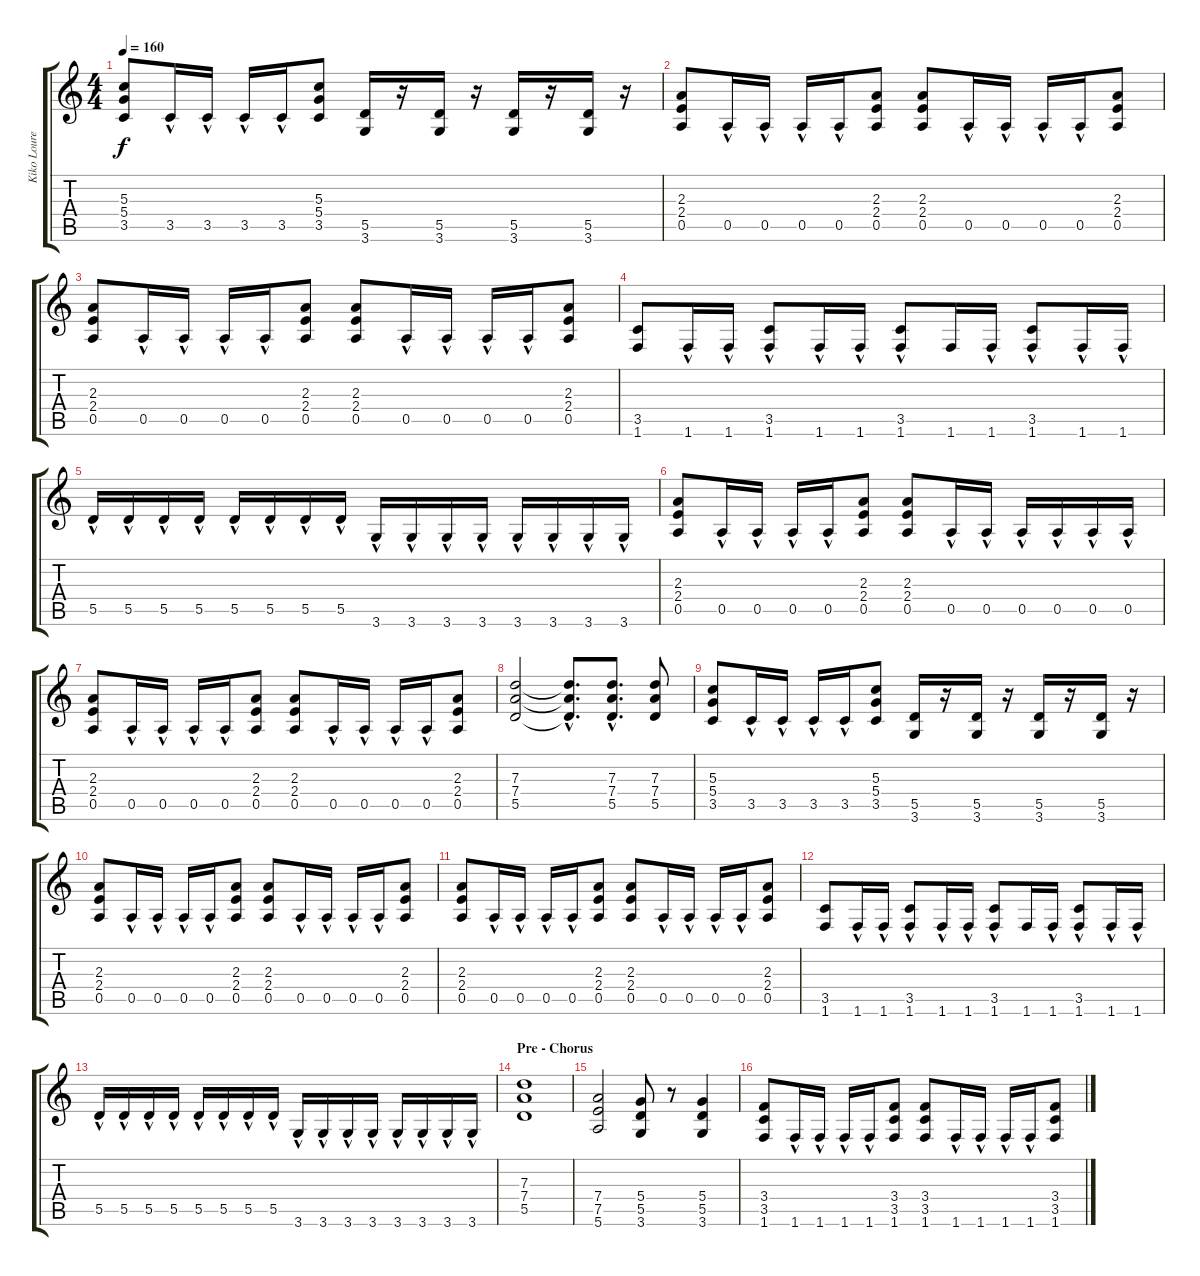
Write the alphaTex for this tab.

\track ("Kiko Loureiro (Guitarra 1)" "Kiko Loure") {instrument overdrivenguitar}
\staff {score tabs}
\tuning (E4 B3 G3 D3 A2 E2) {hide}
\ts (4 4)
\tempo 160
\clef g2
\ks c
(5.3 5.4 3.5).8{dy f} 3.5{hac}.16 3.5{hac}.16 3.5{hac}.16 3.5{hac}.16 (5.3 5.4 3.5).8 (5.5 3.6).16 r.16 (5.5 3.6).16 r.16 (5.5 3.6).16 r.16 (5.5 3.6).16 r.16 |
(2.3 2.4 0.5).8{volume 16} 0.5{hac}.16 0.5{hac}.16 0.5{hac}.16 0.5{hac}.16 (2.3 2.4 0.5).8 (2.3 2.4 0.5).8 0.5{hac}.16 0.5{hac}.16 0.5{hac}.16 0.5{hac}.16 (2.3 2.4 0.5).8 |
(2.3 2.4 0.5).8 0.5{hac}.16 0.5{hac}.16 0.5{hac}.16 0.5{hac}.16 (2.3 2.4 0.5).8 (2.3 2.4 0.5).8 0.5{hac}.16 0.5{hac}.16 0.5{hac}.16 0.5{hac}.16 (2.3 2.4 0.5).8 |
(3.5 1.6).8 1.6{hac}.16 1.6{hac}.16 (3.5{hac} 1.6{hac}).8 1.6{hac}.16 1.6{hac}.16 (3.5{hac} 1.6{hac}).8 1.6.16 1.6{hac}.16 (3.5{hac} 1.6{hac}).8 1.6{hac}.16 1.6{hac}.16 |
5.5{hac}.16 5.5{hac}.16 5.5{hac}.16 5.5{hac}.16 5.5{hac}.16 5.5{hac}.16 5.5{hac}.16 5.5{hac}.16 3.6{hac}.16 3.6{hac}.16 3.6{hac}.16 3.6{hac}.16 3.6{hac}.16 3.6{hac}.16 3.6{hac}.16 3.6{hac}.16 |
(2.3 2.4 0.5).8 0.5{hac}.16 0.5{hac}.16 0.5{hac}.16 0.5{hac}.16 (2.3 2.4 0.5).8 (2.3 2.4 0.5).8 0.5{hac}.16 0.5{hac}.16 0.5{hac}.16 0.5{hac}.16 0.5{hac}.16 0.5{hac}.16 |
(2.3 2.4 0.5).8 0.5{hac}.16 0.5{hac}.16 0.5{hac}.16 0.5{hac}.16 (2.3 2.4 0.5).8 (2.3 2.4 0.5).8 0.5{hac}.16 0.5{hac}.16 0.5{hac}.16 0.5{hac}.16 (2.3 2.4 0.5).8 |
(7.3 7.4 5.5).2 (7.3{hac t} 7.4{hac t} 5.5{hac t}).8{d} (7.3{hac} 7.4{hac} 5.5{hac}).8{d} (7.3 7.4 5.5).8 |
(5.3 5.4 3.5).8 3.5{hac}.16 3.5{hac}.16 3.5{hac}.16 3.5{hac}.16 (5.3 5.4 3.5).8 (5.5 3.6).16 r.16 (5.5 3.6).16 r.16 (5.5 3.6).16 r.16 (5.5 3.6).16 r.16 |
(2.3 2.4 0.5).8 0.5{hac}.16 0.5{hac}.16 0.5{hac}.16 0.5{hac}.16 (2.3 2.4 0.5).8 (2.3 2.4 0.5).8 0.5{hac}.16 0.5{hac}.16 0.5{hac}.16 0.5{hac}.16 (2.3 2.4 0.5).8 |
(2.3 2.4 0.5).8 0.5{hac}.16 0.5{hac}.16 0.5{hac}.16 0.5{hac}.16 (2.3 2.4 0.5).8 (2.3 2.4 0.5).8 0.5{hac}.16 0.5{hac}.16 0.5{hac}.16 0.5{hac}.16 (2.3 2.4 0.5).8 |
(3.5 1.6).8 1.6{hac}.16 1.6{hac}.16 (3.5{hac} 1.6{hac}).8 1.6{hac}.16 1.6{hac}.16 (3.5{hac} 1.6{hac}).8 1.6.16 1.6{hac}.16 (3.5{hac} 1.6{hac}).8 1.6{hac}.16 1.6{hac}.16 |
5.5{hac}.16 5.5{hac}.16 5.5{hac}.16 5.5{hac}.16 5.5{hac}.16 5.5{hac}.16 5.5{hac}.16 5.5{hac}.16 3.6{hac}.16 3.6{hac}.16 3.6{hac}.16 3.6{hac}.16 3.6{hac}.16 3.6{hac}.16 3.6{hac}.16 3.6{hac}.16 |
\section ("" "Pre - Chorus")
(7.3 7.4 5.5).1 |
(7.4 7.5 5.6).2 (5.4 5.5 3.6).8 r.8 (5.4 5.5 3.6).4 |
(3.4 3.5 1.6).8 1.6{hac}.16 1.6{hac}.16 1.6{hac}.16 1.6{hac}.16 (3.4 3.5 1.6).8 (3.4 3.5 1.6).8 1.6{hac}.16 1.6{hac}.16 1.6{hac}.16 1.6{hac}.16 (3.4 3.5 1.6).8
